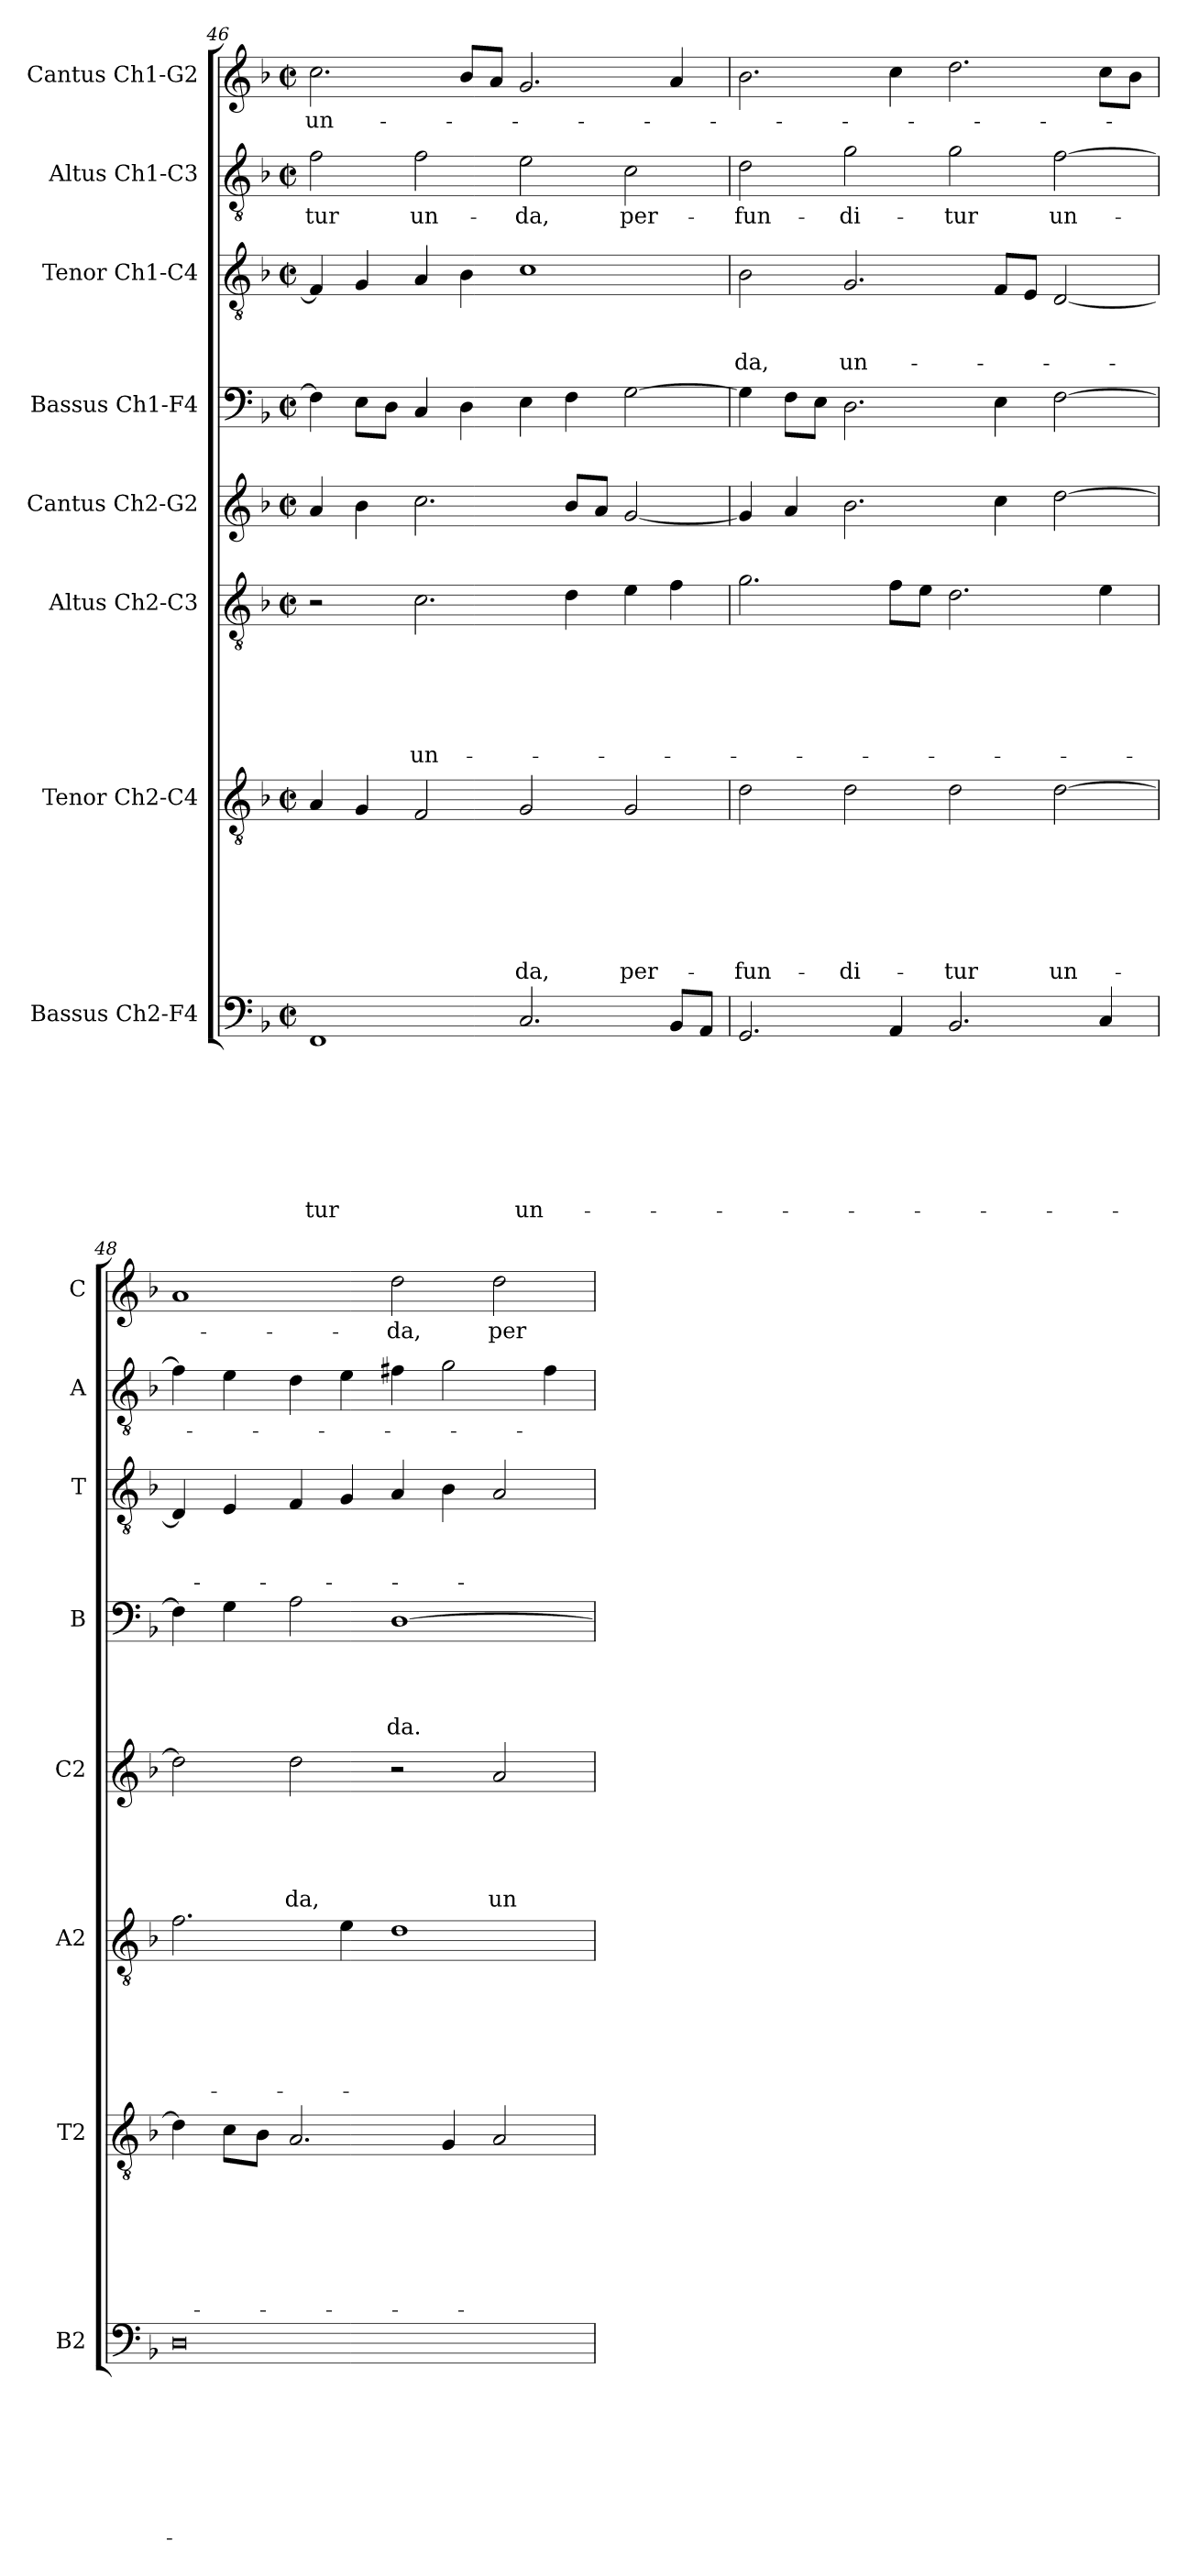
**kern	**text	**text	**text	**text	**text	**text	**text	**text	**kern	**text	**text	**text	**text	**text	**text	**text	**kern	**text	**text	**text	**text	**text	**text	**kern	**text	**text	**text	**text	**text	**kern	**text	**text	**text	**text	**kern	**text	**text	**text	**kern	**text	**kern	**text
*part8	*part8	*part8	*part8	*part8	*part8	*part8	*part8	*part8	*part7	*part7	*part7	*part7	*part7	*part7	*part7	*part7	*part6	*part6	*part6	*part6	*part6	*part6	*part6	*part5	*part5	*part5	*part5	*part5	*part5	*part4	*part4	*part4	*part4	*part4	*part3	*part3	*part3	*part3	*part2	*part2	*part1	*part1
*staff8	*staff8	*staff8	*staff8	*staff8	*staff8	*staff8	*staff8	*staff8	*staff7	*staff7	*staff7	*staff7	*staff7	*staff7	*staff7	*staff7	*staff6	*staff6	*staff6	*staff6	*staff6	*staff6	*staff6	*staff5	*staff5	*staff5	*staff5	*staff5	*staff5	*staff4	*staff4	*staff4	*staff4	*staff4	*staff3	*staff3	*staff3	*staff3	*staff2	*staff2	*staff1	*staff1
*I"Bassus Ch2-F4	*	*	*	*	*	*	*	*	*I"Tenor Ch2-C4	*	*	*	*	*	*	*	*I"Altus Ch2-C3	*	*	*	*	*	*	*I"Cantus Ch2-G2	*	*	*	*	*	*I"Bassus Ch1-F4	*	*	*	*	*I"Tenor Ch1-C4	*	*	*	*I"Altus Ch1-C3	*	*I"Cantus Ch1-G2	*
*I'B2	*	*	*	*	*	*	*	*	*I'T2	*	*	*	*	*	*	*	*I'A2	*	*	*	*	*	*	*I'C2	*	*	*	*	*	*I'B	*	*	*	*	*I'T	*	*	*	*I'A	*	*I'C	*
!!LO:LB:g=z
*clefF4	*	*	*	*	*	*	*	*	*clefGv2	*	*	*	*	*	*	*	*clefGv2	*	*	*	*	*	*	*clefG2	*	*	*	*	*	*clefF4	*	*	*	*	*clefGv2	*	*	*	*clefGv2	*	*clefG2	*
*k[b-]	*	*	*	*	*	*	*	*	*k[b-]	*	*	*	*	*	*	*	*k[b-]	*	*	*	*	*	*	*k[b-]	*	*	*	*	*	*k[b-]	*	*	*	*	*k[b-]	*	*	*	*k[b-]	*	*k[b-]	*
*F:	*	*	*	*	*	*	*	*	*F:	*	*	*	*	*	*	*	*F:	*	*	*	*	*	*	*F:	*	*	*	*	*	*F:	*	*	*	*	*F:	*	*	*	*F:	*	*F:	*
*M2/2	*	*	*	*	*	*	*	*	*M2/2	*	*	*	*	*	*	*	*M2/2	*	*	*	*	*	*	*M2/2	*	*	*	*	*	*M2/2	*	*	*	*	*M2/2	*	*	*	*M2/2	*	*M2/2	*
*met(c|)	*	*	*	*	*	*	*	*	*met(c|)	*	*	*	*	*	*	*	*met(c|)	*	*	*	*	*	*	*met(c|)	*	*	*	*	*	*met(c|)	*	*	*	*	*met(c|)	*	*	*	*met(c|)	*	*met(c|)	*
=46	=46	=46	=46	=46	=46	=46	=46	=46	=46	=46	=46	=46	=46	=46	=46	=46	=46	=46	=46	=46	=46	=46	=46	=46	=46	=46	=46	=46	=46	=46	=46	=46	=46	=46	=46	=46	=46	=46	=46	=46	=46	=46
!	!	!	!	!	!	!	!	!LO:LY:b	!	!	!	!	!	!	!	!	!	!	!	!	!	!	!	!	!	!	!	!	!	!	!	!	!	!	!	!	!	!	!	!LO:LY:b	!	!LO:LY:b
1FF	.	.	.	.	.	.	.	-tur	4A/	.	.	.	.	.	.	.	2r	.	.	.	.	.	.	4a/	.	.	.	.	.	4F\]	.	.	.	.	4F/]	.	.	.	2f\	-tur	2.cc\	un-
.	.	.	.	.	.	.	.	.	4G/	.	.	.	.	.	.	.	.	.	.	.	.	.	.	4b-\	.	.	.	.	.	8E\L	.	.	.	.	4G/	.	.	.	.	.	.	.
.	.	.	.	.	.	.	.	.	.	.	.	.	.	.	.	.	.	.	.	.	.	.	.	.	.	.	.	.	.	8D\J	.	.	.	.	.	.	.	.	.	.	.	.
!	!	!	!	!	!	!	!	!	!	!	!	!	!	!	!	!	!	!	!	!	!	!	!LO:LY:b	!	!	!	!	!	!	!	!	!	!	!	!	!	!	!	!	!LO:LY:b	!	!
.	.	.	.	.	.	.	.	.	2F/	.	.	.	.	.	.	.	2.c\	.	.	.	.	.	un-	2.cc\	.	.	.	.	.	4C/	.	.	.	.	4A/	.	.	.	2f\	un-	.	.
.	.	.	.	.	.	.	.	.	.	.	.	.	.	.	.	.	.	.	.	.	.	.	.	.	.	.	.	.	.	4D\	.	.	.	.	4B-\	.	.	.	.	.	8b-/L	.
.	.	.	.	.	.	.	.	.	.	.	.	.	.	.	.	.	.	.	.	.	.	.	.	.	.	.	.	.	.	.	.	.	.	.	.	.	.	.	.	.	8a/J	.
!	!	!	!	!	!	!	!	!LO:LY:b	!	!	!	!	!	!	!	!LO:LY:b	!	!	!	!	!	!	!	!	!	!	!	!	!	!	!	!	!	!	!	!	!	!	!	!LO:LY:b	!	!
2.C/	.	.	.	.	.	.	.	un-	2G/	.	.	.	.	.	.	-da,	.	.	.	.	.	.	.	.	.	.	.	.	.	4E\	.	.	.	.	1c	.	.	.	2e\	-da,	2.g/	.
.	.	.	.	.	.	.	.	.	.	.	.	.	.	.	.	.	4d\	.	.	.	.	.	.	8b-/L	.	.	.	.	.	4F\	.	.	.	.	.	.	.	.	.	.	.	.
.	.	.	.	.	.	.	.	.	.	.	.	.	.	.	.	.	.	.	.	.	.	.	.	8a/J	.	.	.	.	.	.	.	.	.	.	.	.	.	.	.	.	.	.
!	!	!	!	!	!	!	!	!	!	!	!	!	!	!	!	!LO:LY:b	!	!	!	!	!	!	!	!	!	!	!	!	!	!	!	!	!	!	!	!	!	!	!	!LO:LY:b	!	!
.	.	.	.	.	.	.	.	.	2G/	.	.	.	.	.	.	per-	4e\	.	.	.	.	.	.	[2g/	.	.	.	.	.	[2G\	.	.	.	.	.	.	.	.	2c\	per-	.	.
8BB-/L	.	.	.	.	.	.	.	.	.	.	.	.	.	.	.	.	4f\	.	.	.	.	.	.	.	.	.	.	.	.	.	.	.	.	.	.	.	.	.	.	.	4a/	.
8AA/J	.	.	.	.	.	.	.	.	.	.	.	.	.	.	.	.	.	.	.	.	.	.	.	.	.	.	.	.	.	.	.	.	.	.	.	.	.	.	.	.	.	.
=47	=47	=47	=47	=47	=47	=47	=47	=47	=47	=47	=47	=47	=47	=47	=47	=47	=47	=47	=47	=47	=47	=47	=47	=47	=47	=47	=47	=47	=47	=47	=47	=47	=47	=47	=47	=47	=47	=47	=47	=47	=47	=47
!	!	!	!	!	!	!	!	!	!	!	!	!	!	!	!	!LO:LY:b	!	!	!	!	!	!	!	!	!	!	!	!	!	!	!	!	!	!	!	!	!	!LO:LY:b	!	!LO:LY:b	!	!
2.GG/	.	.	.	.	.	.	.	.	2d\	.	.	.	.	.	.	-fun-	2.g\	.	.	.	.	.	.	4g/]	.	.	.	.	.	4G\]	.	.	.	.	2B-\	.	.	-da,	2d\	-fun-	2.b-\	.
.	.	.	.	.	.	.	.	.	.	.	.	.	.	.	.	.	.	.	.	.	.	.	.	4a/	.	.	.	.	.	8F\L	.	.	.	.	.	.	.	.	.	.	.	.
.	.	.	.	.	.	.	.	.	.	.	.	.	.	.	.	.	.	.	.	.	.	.	.	.	.	.	.	.	.	8E\J	.	.	.	.	.	.	.	.	.	.	.	.
!	!	!	!	!	!	!	!	!	!	!	!	!	!	!	!	!LO:LY:b	!	!	!	!	!	!	!	!	!	!	!	!	!	!	!	!	!	!	!	!	!	!LO:LY:b	!	!LO:LY:b	!	!
.	.	.	.	.	.	.	.	.	2d\	.	.	.	.	.	.	-di-	.	.	.	.	.	.	.	2.b-\	.	.	.	.	.	2.D\	.	.	.	.	2.G/	.	.	un-	2g\	-di-	.	.
4AA/	.	.	.	.	.	.	.	.	.	.	.	.	.	.	.	.	8f\L	.	.	.	.	.	.	.	.	.	.	.	.	.	.	.	.	.	.	.	.	.	.	.	4cc\	.
.	.	.	.	.	.	.	.	.	.	.	.	.	.	.	.	.	8e\J	.	.	.	.	.	.	.	.	.	.	.	.	.	.	.	.	.	.	.	.	.	.	.	.	.
!	!	!	!	!	!	!	!	!	!	!	!	!	!	!	!	!LO:LY:b	!	!	!	!	!	!	!	!	!	!	!	!	!	!	!	!	!	!	!	!	!	!	!	!LO:LY:b	!	!
2.BB-/	.	.	.	.	.	.	.	.	2d\	.	.	.	.	.	.	-tur	2.d\	.	.	.	.	.	.	.	.	.	.	.	.	.	.	.	.	.	.	.	.	.	2g\	-tur	2.dd\	.
.	.	.	.	.	.	.	.	.	.	.	.	.	.	.	.	.	.	.	.	.	.	.	.	4cc\	.	.	.	.	.	4E\	.	.	.	.	8F/L	.	.	.	.	.	.	.
.	.	.	.	.	.	.	.	.	.	.	.	.	.	.	.	.	.	.	.	.	.	.	.	.	.	.	.	.	.	.	.	.	.	.	8E/J	.	.	.	.	.	.	.
!	!	!	!	!	!	!	!	!	!	!	!	!	!	!	!	!LO:LY:b	!	!	!	!	!	!	!	!	!	!	!	!	!	!	!	!	!	!	!	!	!	!	!	!LO:LY:b	!	!
.	.	.	.	.	.	.	.	.	[2d\	.	.	.	.	.	.	un-	.	.	.	.	.	.	.	[2dd\	.	.	.	.	.	[2F\	.	.	.	.	[2D/	.	.	.	[2f\	un-	.	.
4C/	.	.	.	.	.	.	.	.	.	.	.	.	.	.	.	.	4e\	.	.	.	.	.	.	.	.	.	.	.	.	.	.	.	.	.	.	.	.	.	.	.	8cc\L	.
.	.	.	.	.	.	.	.	.	.	.	.	.	.	.	.	.	.	.	.	.	.	.	.	.	.	.	.	.	.	.	.	.	.	.	.	.	.	.	.	.	8b-\J	.
=48	=48	=48	=48	=48	=48	=48	=48	=48	=48	=48	=48	=48	=48	=48	=48	=48	=48	=48	=48	=48	=48	=48	=48	=48	=48	=48	=48	=48	=48	=48	=48	=48	=48	=48	=48	=48	=48	=48	=48	=48	=48	=48
0D	.	.	.	.	.	.	.	.	4d\]	.	.	.	.	.	.	.	2.f\	.	.	.	.	.	.	2dd\]	.	.	.	.	.	4F\]	.	.	.	.	4D/]	.	.	.	4f\]	.	1a	.
.	.	.	.	.	.	.	.	.	8c\L	.	.	.	.	.	.	.	.	.	.	.	.	.	.	.	.	.	.	.	.	4G\	.	.	.	.	4E/	.	.	.	4e\	.	.	.
.	.	.	.	.	.	.	.	.	8B-\J	.	.	.	.	.	.	.	.	.	.	.	.	.	.	.	.	.	.	.	.	.	.	.	.	.	.	.	.	.	.	.	.	.
!	!	!	!	!	!	!	!	!	!	!	!	!	!	!	!	!	!	!	!	!	!	!	!	!	!	!	!	!	!LO:LY:b	!	!	!	!	!	!	!	!	!	!	!	!	!
.	.	.	.	.	.	.	.	.	2.A/	.	.	.	.	.	.	.	.	.	.	.	.	.	.	2dd\	.	.	.	.	-da,	2A\	.	.	.	.	4F/	.	.	.	4d\	.	.	.
.	.	.	.	.	.	.	.	.	.	.	.	.	.	.	.	.	4e\	.	.	.	.	.	.	.	.	.	.	.	.	.	.	.	.	.	4G/	.	.	.	4e\	.	.	.
!	!	!	!	!	!	!	!	!	!	!	!	!	!	!	!	!	!	!	!	!	!	!	!	!	!	!	!	!	!	!	!	!	!	!LO:LY:b	!	!	!	!	!	!	!	!LO:LY:b
.	.	.	.	.	.	.	.	.	.	.	.	.	.	.	.	.	1d	.	.	.	.	.	.	2r	.	.	.	.	.	[1D	.	.	.	-da.	4A/	.	.	.	4f#X\	.	2dd\	-da,
.	.	.	.	.	.	.	.	.	4G/	.	.	.	.	.	.	.	.	.	.	.	.	.	.	.	.	.	.	.	.	.	.	.	.	.	4B-\	.	.	.	2g\	.	.	.
!	!	!	!	!	!	!	!	!	!	!	!	!	!	!	!	!	!	!	!	!	!	!	!	!	!	!	!	!	!LO:LY:b	!	!	!	!	!	!	!	!	!	!	!	!	!LO:LY:b
.	.	.	.	.	.	.	.	.	2A/	.	.	.	.	.	.	.	.	.	.	.	.	.	.	2a/	.	.	.	.	un-	.	.	.	.	.	2A/	.	.	.	.	.	2dd\	per-
.	.	.	.	.	.	.	.	.	.	.	.	.	.	.	.	.	.	.	.	.	.	.	.	.	.	.	.	.	.	.	.	.	.	.	.	.	.	.	4f#\	.	.	.
=	=	=	=	=	=	=	=	=	=	=	=	=	=	=	=	=	=	=	=	=	=	=	=	=	=	=	=	=	=	=	=	=	=	=	=	=	=	=	=	=	=	=
*-	*-	*-	*-	*-	*-	*-	*-	*-	*-	*-	*-	*-	*-	*-	*-	*-	*-	*-	*-	*-	*-	*-	*-	*-	*-	*-	*-	*-	*-	*-	*-	*-	*-	*-	*-	*-	*-	*-	*-	*-	*-	*-
